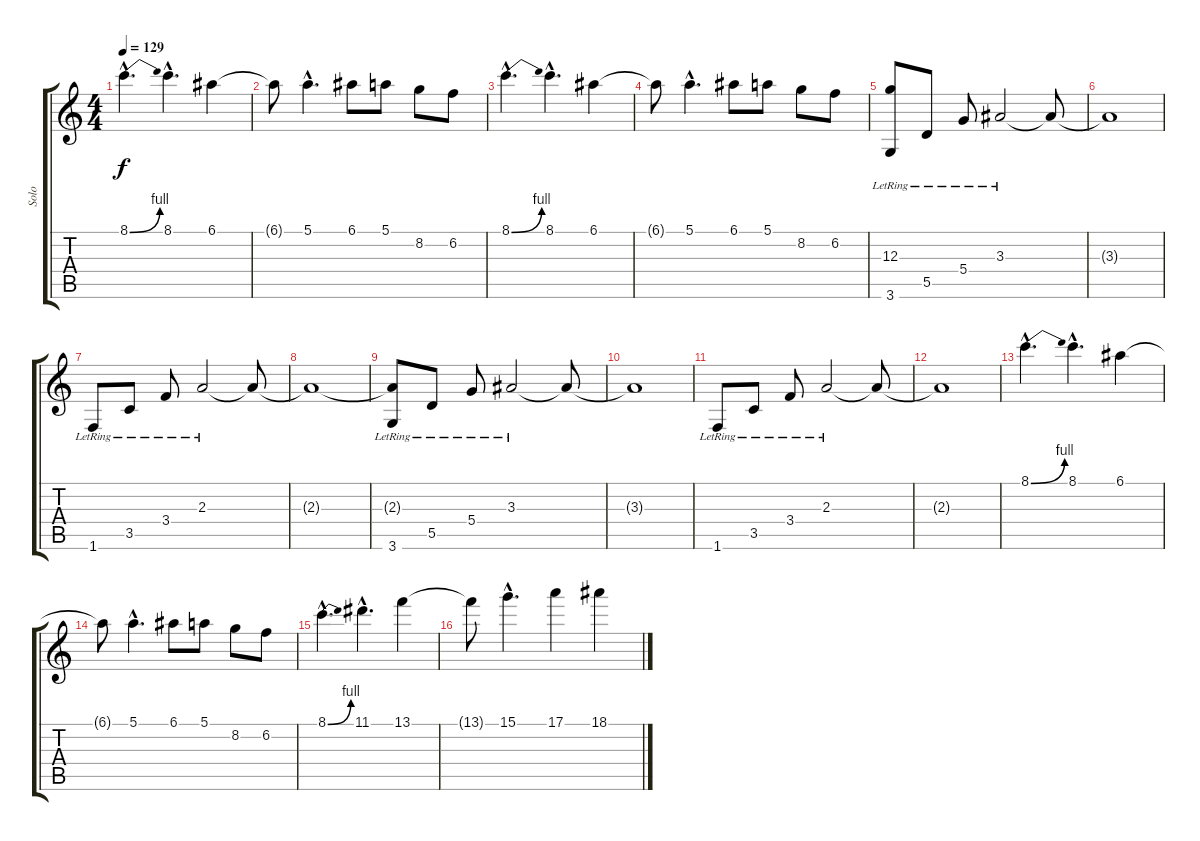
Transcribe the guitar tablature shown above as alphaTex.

\track ("Solo" "Solo") {instrument overdrivenguitar}
\staff {score tabs}
\tuning (E4 B3 G3 D3 A2 E2) {hide}
\ts (4 4)
\tempo 129
\clef g2
\ks c
8.1{be (bend 0 0 60 4) hac}.4{d dy f} 8.1{hac}.4{d} 6.1.4 |
6.1{t}.8 5.1{hac}.4{d} 6.1.8 5.1.8 8.2.8 6.2.8 |
8.1{be (bend 0 0 60 4) hac}.4{d} 8.1{hac}.4{d} 6.1.4 |
6.1{t}.8 5.1{hac}.4{d} 6.1.8 5.1.8 8.2.8 6.2.8 |
(12.3 3.6{lr}).8 5.5{lr}.8 5.4{lr}.8 3.3{lr}.2 3.3{t}.8 |
3.3{t}.1 |
1.6{lr}.8 3.5{lr}.8 3.4{lr}.8 2.3{lr}.2 2.3{t}.8 |
2.3{t}.1 |
(2.3{t} 3.6{lr}).8 5.5{lr}.8 5.4{lr}.8 3.3{lr}.2 3.3{t}.8 |
3.3{t}.1 |
1.6{lr}.8 3.5{lr}.8 3.4{lr}.8 2.3{lr}.2 2.3{t}.8 |
2.3{t}.1 |
8.1{be (bend 0 0 60 4) hac}.4{d} 8.1{hac}.4{d} 6.1.4 |
6.1{t}.8 5.1{hac}.4{d} 6.1.8 5.1.8 8.2.8 6.2.8 |
8.1{be (bend 0 0 60 4) hac}.4{d} 11.1{hac}.4{d} 13.1.4 |
13.1{t}.8 15.1{hac}.4{d} 17.1.4 18.1.4
